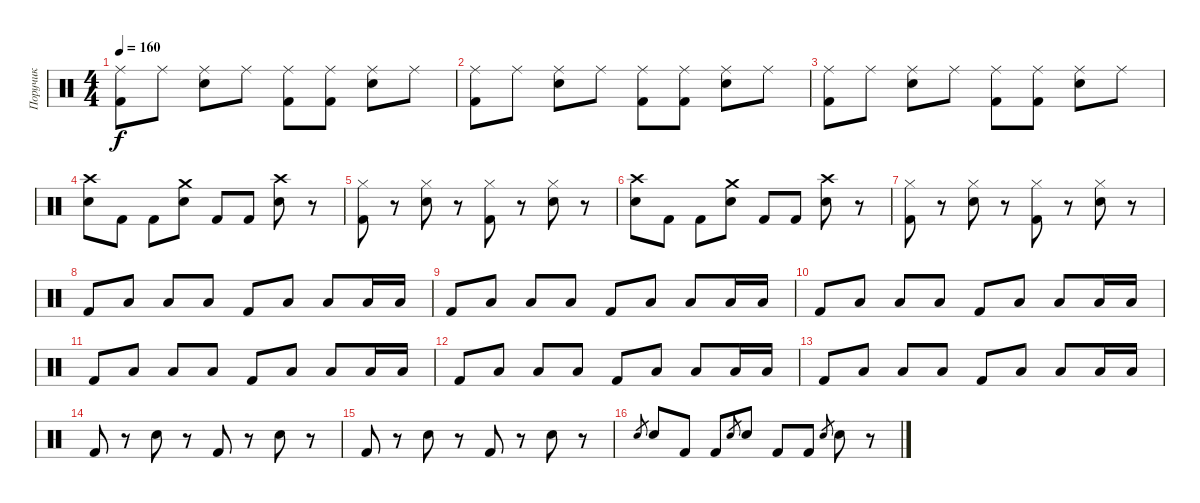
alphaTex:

\track ("Поручик" "Поручик") {instrument percussion}
\staff {score}
\articulation defaults
\ts (4 4)
\tempo 160
\clef neutral
\ks c
("Ride (middle)" "Kick (hit) 2").8{dy f} "Ride (middle)".8 ("Ride (middle)" "Electric Snare (hit)").8 "Ride (middle)".8 ("Ride (middle)" "Kick (hit) 2").8 ("Ride (middle)" "Kick (hit) 2").8 ("Ride (middle)" "Electric Snare (hit)").8 "Ride (middle)".8 |
("Ride (middle)" "Kick (hit) 2").8 "Ride (middle)".8 ("Ride (middle)" "Electric Snare (hit)").8 "Ride (middle)".8 ("Ride (middle)" "Kick (hit) 2").8 ("Ride (middle)" "Kick (hit) 2").8 ("Ride (middle)" "Electric Snare (hit)").8 "Ride (middle)".8 |
("Ride (middle)" "Kick (hit) 2").8 "Ride (middle)".8 ("Ride (middle)" "Electric Snare (hit)").8 "Ride (middle)".8 ("Ride (middle)" "Kick (hit) 2").8 ("Ride (middle)" "Kick (hit) 2").8 ("Ride (middle)" "Electric Snare (hit)").8 "Ride (middle)".8 |
("Crash high (hit)" "Electric Snare (hit)").8 "Kick (hit) 2".8 "Kick (hit) 2".8 ("Crash medium (hit)" "Electric Snare (hit)").8 "Kick (hit) 2".8 "Kick (hit) 2".8 ("Crash high (hit)" "Electric Snare (hit)").8 r.8 |
("Hi-Hat (closed)" "Kick (hit) 2").8 r.8 ("Hi-Hat (closed)" "Electric Snare (hit)").8 r.8 ("Hi-Hat (closed)" "Kick (hit) 2").8 r.8 ("Hi-Hat (closed)" "Electric Snare (hit)").8 r.8 |
("Crash high (hit)" "Electric Snare (hit)").8 "Kick (hit) 2".8 "Kick (hit) 2".8 ("Crash medium (hit)" "Electric Snare (hit)").8 "Kick (hit) 2".8 "Kick (hit) 2".8 ("Crash high (hit)" "Electric Snare (hit)").8 r.8 |
("Hi-Hat (closed)" "Kick (hit) 2").8 r.8 ("Hi-Hat (closed)" "Electric Snare (hit)").8 r.8 ("Hi-Hat (closed)" "Kick (hit) 2").8 r.8 ("Hi-Hat (closed)" "Electric Snare (hit)").8 r.8 |
"Kick (hit) 2".8 "Low Floor Tom (hit)".8 "Low Floor Tom (hit)".8 "Low Floor Tom (hit)".8 "Kick (hit) 2".8 "Low Floor Tom (hit)".8 "Low Floor Tom (hit)".8 "Low Floor Tom (hit)".16 "Low Floor Tom (hit)".16 |
"Kick (hit) 2".8 "Low Floor Tom (hit)".8 "Low Floor Tom (hit)".8 "Low Floor Tom (hit)".8 "Kick (hit) 2".8 "Low Floor Tom (hit)".8 "Low Floor Tom (hit)".8 "Low Floor Tom (hit)".16 "Low Floor Tom (hit)".16 |
"Kick (hit) 2".8 "Low Floor Tom (hit)".8 "Low Floor Tom (hit)".8 "Low Floor Tom (hit)".8 "Kick (hit) 2".8 "Low Floor Tom (hit)".8 "Low Floor Tom (hit)".8 "Low Floor Tom (hit)".16 "Low Floor Tom (hit)".16 |
"Kick (hit) 2".8 "Low Floor Tom (hit)".8 "Low Floor Tom (hit)".8 "Low Floor Tom (hit)".8 "Kick (hit) 2".8 "Low Floor Tom (hit)".8 "Low Floor Tom (hit)".8 "Low Floor Tom (hit)".16 "Low Floor Tom (hit)".16 |
"Kick (hit) 2".8 "Low Floor Tom (hit)".8 "Low Floor Tom (hit)".8 "Low Floor Tom (hit)".8 "Kick (hit) 2".8 "Low Floor Tom (hit)".8 "Low Floor Tom (hit)".8 "Low Floor Tom (hit)".16 "Low Floor Tom (hit)".16 |
"Kick (hit) 2".8 "Low Floor Tom (hit)".8 "Low Floor Tom (hit)".8 "Low Floor Tom (hit)".8 "Kick (hit) 2".8 "Low Floor Tom (hit)".8 "Low Floor Tom (hit)".8 "Low Floor Tom (hit)".16 "Low Floor Tom (hit)".16 |
"Kick (hit) 2".8 r.8 "Electric Snare (hit)".8 r.8 "Kick (hit) 2".8 r.8 "Electric Snare (hit)".8 r.8 |
"Kick (hit) 2".8 r.8 "Electric Snare (hit)".8 r.8 "Kick (hit) 2".8 r.8 "Electric Snare (hit)".8 r.8 |
"Electric Snare (hit)".8{gr} "Electric Snare (hit)".8 "Kick (hit) 2".8 "Kick (hit) 2".8 "Electric Snare (hit)".8{gr} "Electric Snare (hit)".8 "Kick (hit) 2".8 "Kick (hit) 2".8 "Electric Snare (hit)".8{gr} "Electric Snare (hit)".8 r.8
